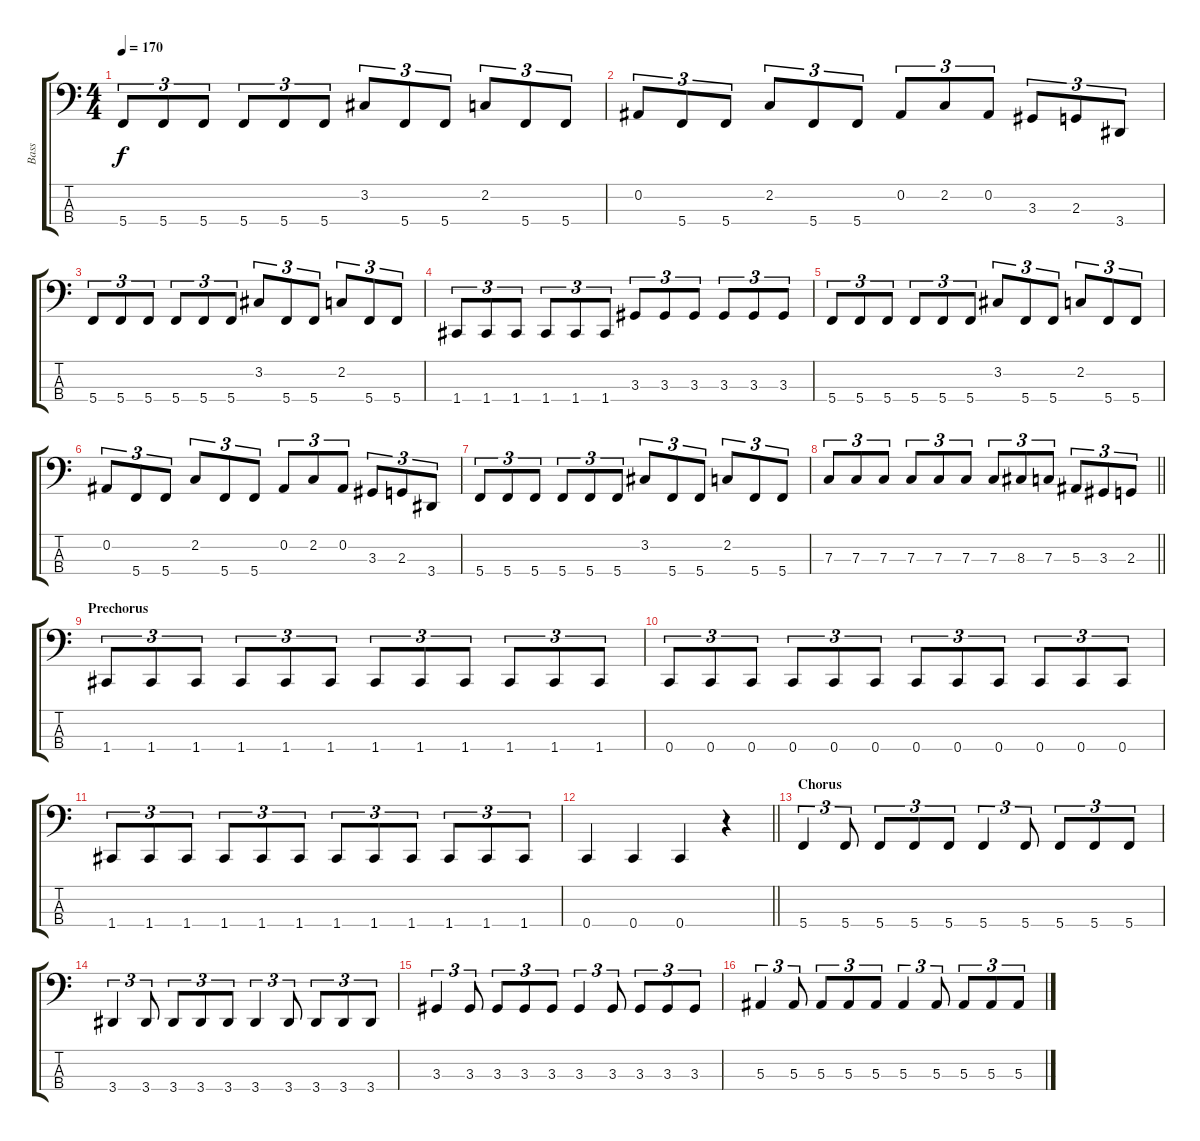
\track ("Bass" "Bass") {instrument electricbasspick}
\staff {score tabs}
\tuning (Eb2 Bb1 F1 C1) {hide}
\ts (4 4)
\tempo 170
\clef f4
\ks c
5.4.8{tu (3 2) dy f} 5.4.8{tu (3 2)} 5.4.8{tu (3 2)} 5.4.8{tu (3 2)} 5.4.8{tu (3 2)} 5.4.8{tu (3 2)} 3.2.8{tu (3 2)} 5.4.8{tu (3 2)} 5.4.8{tu (3 2)} 2.2.8{tu (3 2)} 5.4.8{tu (3 2)} 5.4.8{tu (3 2)} |
0.2.8{tu (3 2)} 5.4.8{tu (3 2)} 5.4.8{tu (3 2)} 2.2.8{tu (3 2)} 5.4.8{tu (3 2)} 5.4.8{tu (3 2)} 0.2.8{tu (3 2)} 2.2.8{tu (3 2)} 0.2.8{tu (3 2)} 3.3.8{tu (3 2)} 2.3.8{tu (3 2)} 3.4.8{tu (3 2)} |
5.4.8{tu (3 2)} 5.4.8{tu (3 2)} 5.4.8{tu (3 2)} 5.4.8{tu (3 2)} 5.4.8{tu (3 2)} 5.4.8{tu (3 2)} 3.2.8{tu (3 2)} 5.4.8{tu (3 2)} 5.4.8{tu (3 2)} 2.2.8{tu (3 2)} 5.4.8{tu (3 2)} 5.4.8{tu (3 2)} |
1.4.8{tu (3 2)} 1.4.8{tu (3 2)} 1.4.8{tu (3 2)} 1.4.8{tu (3 2)} 1.4.8{tu (3 2)} 1.4.8{tu (3 2)} 3.3.8{tu (3 2)} 3.3.8{tu (3 2)} 3.3.8{tu (3 2)} 3.3.8{tu (3 2)} 3.3.8{tu (3 2)} 3.3.8{tu (3 2)} |
5.4.8{tu (3 2)} 5.4.8{tu (3 2)} 5.4.8{tu (3 2)} 5.4.8{tu (3 2)} 5.4.8{tu (3 2)} 5.4.8{tu (3 2)} 3.2.8{tu (3 2)} 5.4.8{tu (3 2)} 5.4.8{tu (3 2)} 2.2.8{tu (3 2)} 5.4.8{tu (3 2)} 5.4.8{tu (3 2)} |
0.2.8{tu (3 2)} 5.4.8{tu (3 2)} 5.4.8{tu (3 2)} 2.2.8{tu (3 2)} 5.4.8{tu (3 2)} 5.4.8{tu (3 2)} 0.2.8{tu (3 2)} 2.2.8{tu (3 2)} 0.2.8{tu (3 2)} 3.3.8{tu (3 2)} 2.3.8{tu (3 2)} 3.4.8{tu (3 2)} |
5.4.8{tu (3 2)} 5.4.8{tu (3 2)} 5.4.8{tu (3 2)} 5.4.8{tu (3 2)} 5.4.8{tu (3 2)} 5.4.8{tu (3 2)} 3.2.8{tu (3 2)} 5.4.8{tu (3 2)} 5.4.8{tu (3 2)} 2.2.8{tu (3 2)} 5.4.8{tu (3 2)} 5.4.8{tu (3 2)} |
\barLineRight lightlight
7.3.8{tu (3 2)} 7.3.8{tu (3 2)} 7.3.8{tu (3 2)} 7.3.8{tu (3 2)} 7.3.8{tu (3 2)} 7.3.8{tu (3 2)} 7.3.8{tu (3 2)} 8.3.8{tu (3 2)} 7.3.8{tu (3 2)} 5.3.8{tu (3 2)} 3.3.8{tu (3 2)} 2.3.8{tu (3 2)} |
\section ("" "Prechorus ")
1.4.8{tu (3 2)} 1.4.8{tu (3 2)} 1.4.8{tu (3 2)} 1.4.8{tu (3 2)} 1.4.8{tu (3 2)} 1.4.8{tu (3 2)} 1.4.8{tu (3 2)} 1.4.8{tu (3 2)} 1.4.8{tu (3 2)} 1.4.8{tu (3 2)} 1.4.8{tu (3 2)} 1.4.8{tu (3 2)} |
0.4.8{tu (3 2)} 0.4.8{tu (3 2)} 0.4.8{tu (3 2)} 0.4.8{tu (3 2)} 0.4.8{tu (3 2)} 0.4.8{tu (3 2)} 0.4.8{tu (3 2)} 0.4.8{tu (3 2)} 0.4.8{tu (3 2)} 0.4.8{tu (3 2)} 0.4.8{tu (3 2)} 0.4.8{tu (3 2)} |
1.4.8{tu (3 2)} 1.4.8{tu (3 2)} 1.4.8{tu (3 2)} 1.4.8{tu (3 2)} 1.4.8{tu (3 2)} 1.4.8{tu (3 2)} 1.4.8{tu (3 2)} 1.4.8{tu (3 2)} 1.4.8{tu (3 2)} 1.4.8{tu (3 2)} 1.4.8{tu (3 2)} 1.4.8{tu (3 2)} |
\barLineRight lightlight
0.4.4 0.4.4 0.4.4 r.4 |
\section ("" "Chorus")
5.4.4{tu (3 2)} 5.4.8{tu (3 2)} 5.4.8{tu (3 2)} 5.4.8{tu (3 2)} 5.4.8{tu (3 2)} 5.4.4{tu (3 2)} 5.4.8{tu (3 2)} 5.4.8{tu (3 2)} 5.4.8{tu (3 2)} 5.4.8{tu (3 2)} |
3.4.4{tu (3 2)} 3.4.8{tu (3 2)} 3.4.8{tu (3 2)} 3.4.8{tu (3 2)} 3.4.8{tu (3 2)} 3.4.4{tu (3 2)} 3.4.8{tu (3 2)} 3.4.8{tu (3 2)} 3.4.8{tu (3 2)} 3.4.8{tu (3 2)} |
3.3.4{tu (3 2)} 3.3.8{tu (3 2)} 3.3.8{tu (3 2)} 3.3.8{tu (3 2)} 3.3.8{tu (3 2)} 3.3.4{tu (3 2)} 3.3.8{tu (3 2)} 3.3.8{tu (3 2)} 3.3.8{tu (3 2)} 3.3.8{tu (3 2)} |
5.3.4{tu (3 2)} 5.3.8{tu (3 2)} 5.3.8{tu (3 2)} 5.3.8{tu (3 2)} 5.3.8{tu (3 2)} 5.3.4{tu (3 2)} 5.3.8{tu (3 2)} 5.3.8{tu (3 2)} 5.3.8{tu (3 2)} 5.3.8{tu (3 2)}
